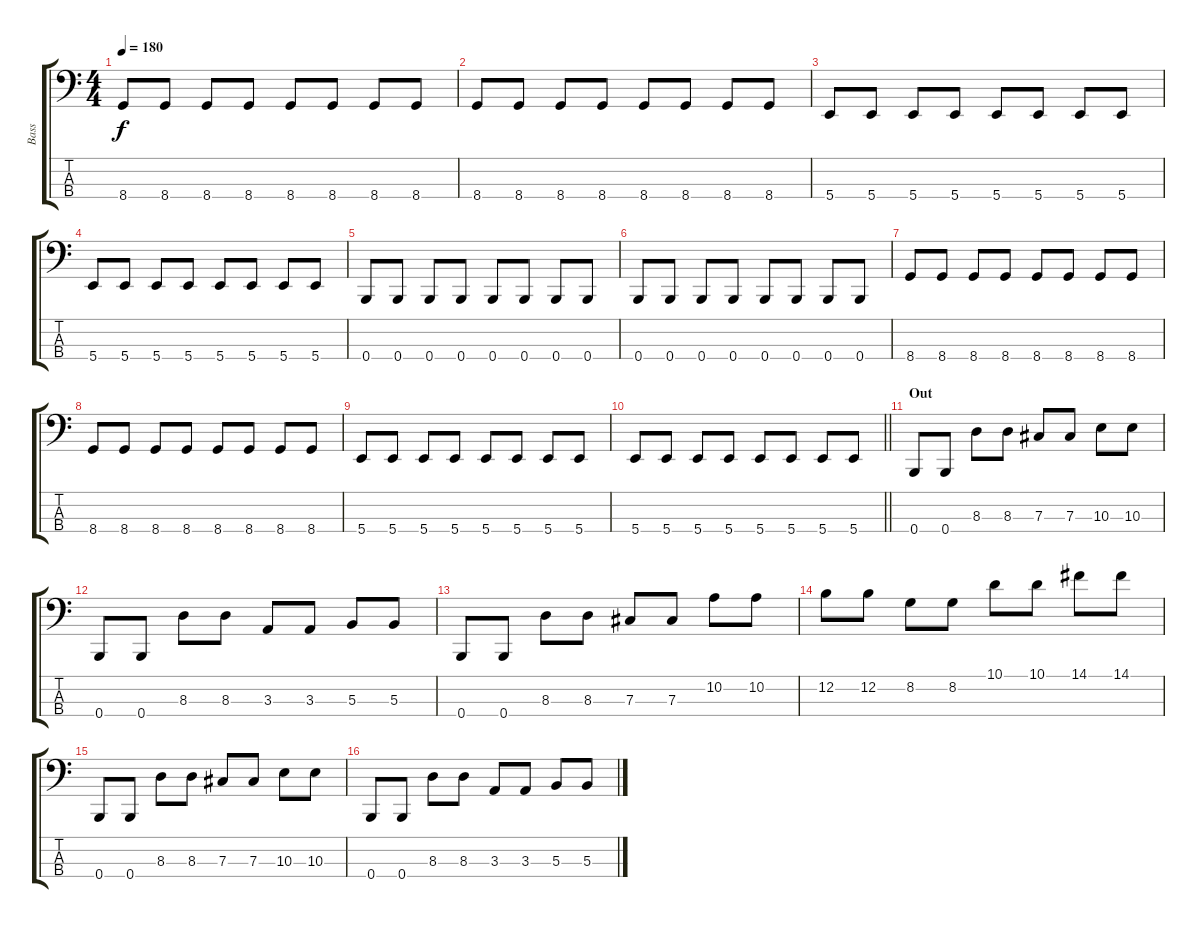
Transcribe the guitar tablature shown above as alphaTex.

\track ("Bass" "Bass") {instrument electricbassfinger}
\staff {score tabs}
\tuning (E2 B1 Gb1 B0) {hide}
\ts (4 4)
\tempo 180
\clef f4
\ks c
8.4.8{dy f} 8.4.8 8.4.8 8.4.8 8.4.8 8.4.8 8.4.8 8.4.8 |
8.4.8 8.4.8 8.4.8 8.4.8 8.4.8 8.4.8 8.4.8 8.4.8 |
5.4.8 5.4.8 5.4.8 5.4.8 5.4.8 5.4.8 5.4.8 5.4.8 |
5.4.8 5.4.8 5.4.8 5.4.8 5.4.8 5.4.8 5.4.8 5.4.8 |
0.4.8 0.4.8 0.4.8 0.4.8 0.4.8 0.4.8 0.4.8 0.4.8 |
0.4.8 0.4.8 0.4.8 0.4.8 0.4.8 0.4.8 0.4.8 0.4.8 |
8.4.8 8.4.8 8.4.8 8.4.8 8.4.8 8.4.8 8.4.8 8.4.8 |
8.4.8 8.4.8 8.4.8 8.4.8 8.4.8 8.4.8 8.4.8 8.4.8 |
5.4.8 5.4.8 5.4.8 5.4.8 5.4.8 5.4.8 5.4.8 5.4.8 |
\barLineRight lightlight
5.4.8 5.4.8 5.4.8 5.4.8 5.4.8 5.4.8 5.4.8 5.4.8 |
\section ("" "Out")
0.4.8 0.4.8 8.3.8 8.3.8 7.3.8 7.3.8 10.3.8 10.3.8 |
0.4.8 0.4.8 8.3.8 8.3.8 3.3.8 3.3.8 5.3.8 5.3.8 |
0.4.8 0.4.8 8.3.8 8.3.8 7.3.8 7.3.8 10.2.8 10.2.8 |
12.2.8 12.2.8 8.2.8 8.2.8 10.1.8 10.1.8 14.1.8 14.1.8 |
0.4.8 0.4.8 8.3.8 8.3.8 7.3.8 7.3.8 10.3.8 10.3.8 |
0.4.8 0.4.8 8.3.8 8.3.8 3.3.8 3.3.8 5.3.8 5.3.8
